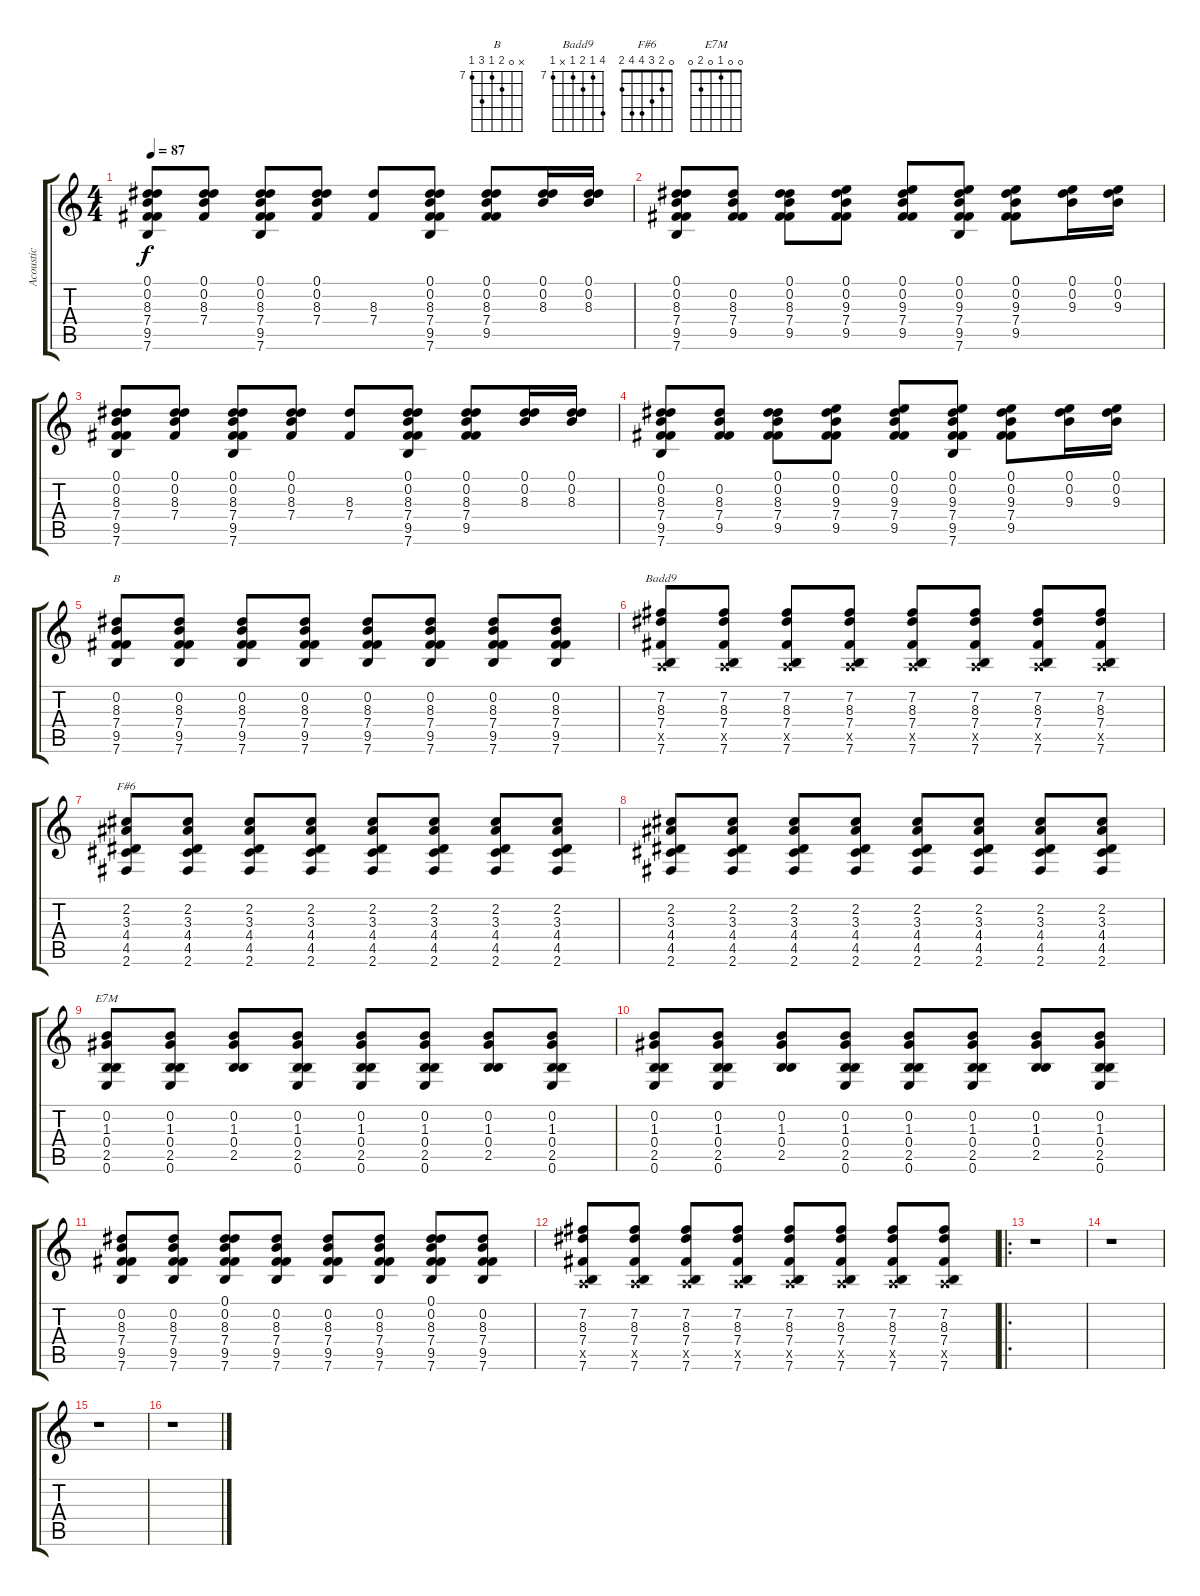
\track ("Acoustic" "Acoustic") {instrument acousticguitarnylon}
\staff {score tabs}
\tuning (Eb4 B3 G3 B2 A2 E2) {hide}
\chord ("B" x 0 8 7 9 7) {firstfret 7}
\chord ("Badd9" 10 7 8 7 x 7) {firstfret 7}
\chord ("F#6" 0 2 3 4 4 2)
\chord ("E7M" 0 0 1 0 2 0)
\ts (4 4)
\tempo 87
\clef g2
\ks c
(0.1 0.2 8.3 7.4 9.5 7.6).8{dy f instrument acousticguitarnylon} (0.1 0.2 8.3 7.4).8 (0.1 0.2 8.3 7.4 9.5 7.6).8 (0.1 0.2 8.3 7.4).8 (8.3 7.4).8 (0.1 0.2 8.3 7.4 9.5 7.6).8 (0.1 0.2 8.3 7.4 9.5).8 (0.1 0.2 8.3).16 (0.1 0.2 8.3).16 |
(0.1 0.2 8.3 7.4 9.5 7.6).8 (0.2 8.3 7.4 9.5).8 (0.1 0.2 8.3 7.4 9.5).8 (0.1 0.2 9.3 7.4 9.5).8 (0.1 0.2 9.3 7.4 9.5).8 (0.1 0.2 9.3 7.4 9.5 7.6).8 (0.1 0.2 9.3 7.4 9.5).8 (0.1 0.2 9.3).16 (0.1 0.2 9.3).16 |
(0.1 0.2 8.3 7.4 9.5 7.6).8 (0.1 0.2 8.3 7.4).8 (0.1 0.2 8.3 7.4 9.5 7.6).8 (0.1 0.2 8.3 7.4).8 (8.3 7.4).8 (0.1 0.2 8.3 7.4 9.5 7.6).8 (0.1 0.2 8.3 7.4 9.5).8 (0.1 0.2 8.3).16 (0.1 0.2 8.3).16 |
(0.1 0.2 8.3 7.4 9.5 7.6).8 (0.2 8.3 7.4 9.5).8 (0.1 0.2 8.3 7.4 9.5).8 (0.1 0.2 9.3 7.4 9.5).8 (0.1 0.2 9.3 7.4 9.5).8 (0.1 0.2 9.3 7.4 9.5 7.6).8 (0.1 0.2 9.3 7.4 9.5).8 (0.1 0.2 9.3).16 (0.1 0.2 9.3).16 |
(0.2 8.3 7.4 9.5 7.6).8{ch "B" instrument acousticguitarnylon} (0.2 8.3 7.4 9.5 7.6).8 (0.2 8.3 7.4 9.5 7.6).8 (0.2 8.3 7.4 9.5 7.6).8 (0.2 8.3 7.4 9.5 7.6).8 (0.2 8.3 7.4 9.5 7.6).8 (0.2 8.3 7.4 9.5 7.6).8 (0.2 8.3 7.4 9.5 7.6).8 |
(7.2 8.3 7.4 0.5{x} 7.6).8{ch "Badd9"} (7.2 8.3 7.4 0.5{x} 7.6).8 (7.2 8.3 7.4 0.5{x} 7.6).8 (7.2 8.3 7.4 0.5{x} 7.6).8 (7.2 8.3 7.4 0.5{x} 7.6).8 (7.2 8.3 7.4 0.5{x} 7.6).8 (7.2 8.3 7.4 0.5{x} 7.6).8 (7.2 8.3 7.4 0.5{x} 7.6).8 |
(2.2 3.3 4.4 4.5 2.6).8{ch "F#6"} (2.2 3.3 4.4 4.5 2.6).8 (2.2 3.3 4.4 4.5 2.6).8 (2.2 3.3 4.4 4.5 2.6).8 (2.2 3.3 4.4 4.5 2.6).8 (2.2 3.3 4.4 4.5 2.6).8 (2.2 3.3 4.4 4.5 2.6).8 (2.2 3.3 4.4 4.5 2.6).8 |
(2.2 3.3 4.4 4.5 2.6).8 (2.2 3.3 4.4 4.5 2.6).8 (2.2 3.3 4.4 4.5 2.6).8 (2.2 3.3 4.4 4.5 2.6).8 (2.2 3.3 4.4 4.5 2.6).8 (2.2 3.3 4.4 4.5 2.6).8 (2.2 3.3 4.4 4.5 2.6).8 (2.2 3.3 4.4 4.5 2.6).8 |
(0.2 1.3 0.4 2.5 0.6).8{ch "E7M"} (0.2 1.3 0.4 2.5 0.6).8 (0.2 1.3 0.4 2.5).8 (0.2 1.3 0.4 2.5 0.6).8 (0.2 1.3 0.4 2.5 0.6).8 (0.2 1.3 0.4 2.5 0.6).8 (0.2 1.3 0.4 2.5).8 (0.2 1.3 0.4 2.5 0.6).8 |
(0.2 1.3 0.4 2.5 0.6).8 (0.2 1.3 0.4 2.5 0.6).8 (0.2 1.3 0.4 2.5).8 (0.2 1.3 0.4 2.5 0.6).8 (0.2 1.3 0.4 2.5 0.6).8 (0.2 1.3 0.4 2.5 0.6).8 (0.2 1.3 0.4 2.5).8 (0.2 1.3 0.4 2.5 0.6).8 |
(0.2 8.3 7.4 9.5 7.6).8{instrument acousticguitarnylon} (0.2 8.3 7.4 9.5 7.6).8 (0.1 0.2 8.3 7.4 9.5 7.6).8 (0.2 8.3 7.4 9.5 7.6).8 (0.2 8.3 7.4 9.5 7.6).8 (0.2 8.3 7.4 9.5 7.6).8 (0.1 0.2 8.3 7.4 9.5 7.6).8 (0.2 8.3 7.4 9.5 7.6).8 |
(7.2 8.3 7.4 0.5{x} 7.6).8 (7.2 8.3 7.4 0.5{x} 7.6).8 (7.2 8.3 7.4 0.5{x} 7.6).8 (7.2 8.3 7.4 0.5{x} 7.6).8 (7.2 8.3 7.4 0.5{x} 7.6).8 (7.2 8.3 7.4 0.5{x} 7.6).8 (7.2 8.3 7.4 0.5{x} 7.6).8 (7.2 8.3 7.4 0.5{x} 7.6).8 |
\ro
r.1 |
r.1 |
r.1 |
r.1
